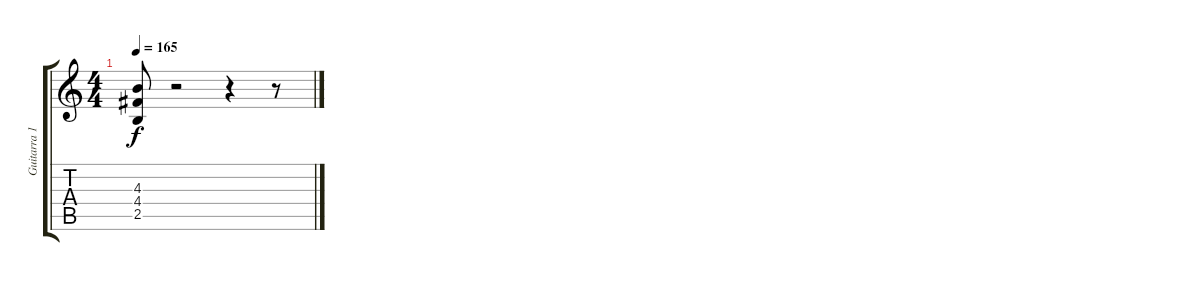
\track ("Guitarra 1" "Guitarra 1") {instrument overdrivenguitar}
\staff {score tabs}
\tuning (E4 B3 G3 D3 A2 D2) {hide}
\ts (4 4)
\tempo 165
\clef g2
\ks c
(4.3 4.4 2.5).8{dy f} r.2 r.4 r.8
